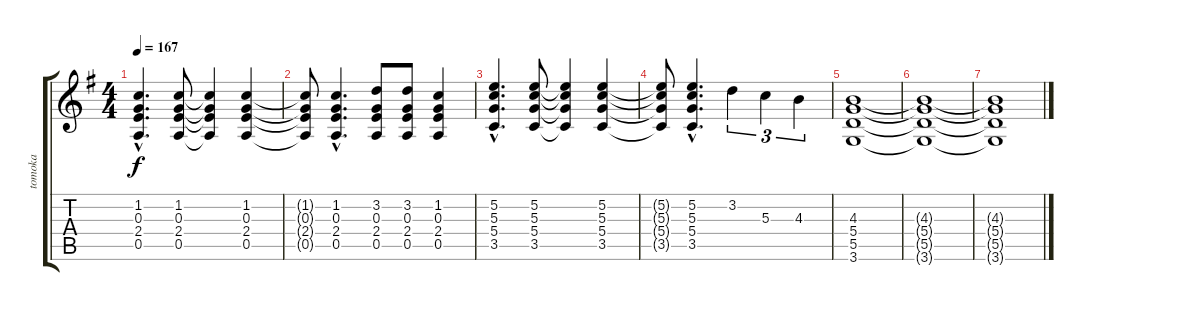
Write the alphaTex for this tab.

\track ("tomoka" "tomoka") {instrument distortionguitar}
\staff {score tabs}
\tuning (E4 B3 G3 D3 A2 E2) {hide}
\ts (4 4)
\tempo 167
\clef g2
\ks eminor
(1.2{hac} 0.3{hac} 2.4{hac} 0.5{hac}).4{d dy f} (1.2 0.3 2.4 0.5).8 (1.2{t} 0.3{t} 2.4{t} 0.5{t}).4 (1.2 0.3 2.4 0.5).4 |
(1.2{t} 0.3{t} 2.4{t} 0.5{t}).8 (1.2{hac} 0.3{hac} 2.4{hac} 0.5{hac}).4{d} (3.2 0.3 2.4 0.5).8 (3.2 0.3 2.4 0.5).8 (1.2 0.3 2.4 0.5).4 |
(5.2{hac} 5.3{hac} 5.4{hac} 3.5{hac}).4{d} (5.2 5.3 5.4 3.5).8 (5.2{t} 5.3{t} 5.4{t} 3.5{t}).4 (5.2 5.3 5.4 3.5).4 |
(5.2{t} 5.3{t} 5.4{t} 3.5{t}).8 (5.2{hac} 5.3{hac} 5.4{hac} 3.5{hac}).4{d} 3.2.4{tu (3 2)} 5.3.4{tu (3 2)} 4.3.4{tu (3 2)} |
(4.3 5.4 5.5 3.6).1 |
(4.3{t} 5.4{t} 5.5{t} 3.6{t}).1 |
(4.3{t} 5.4{t} 5.5{t} 3.6{t}).1
